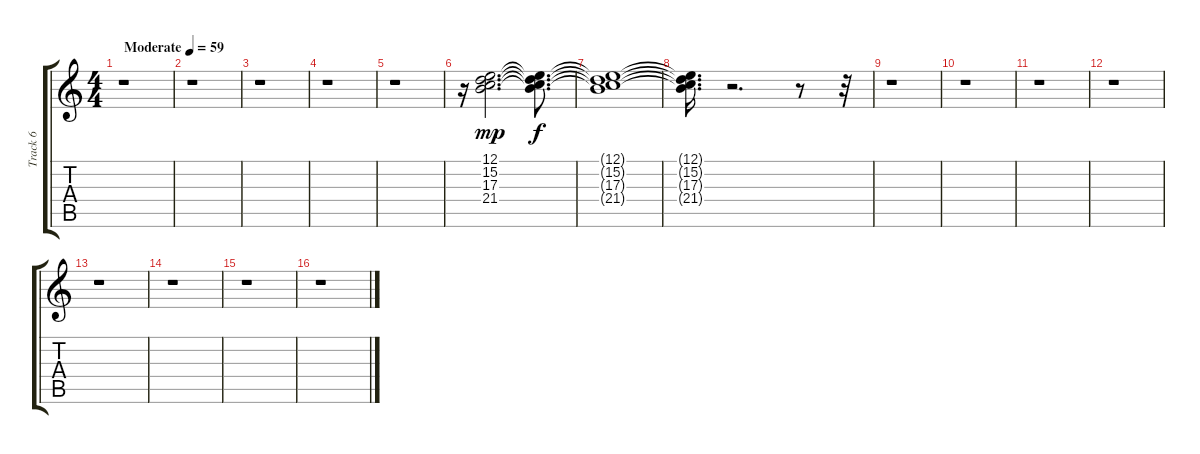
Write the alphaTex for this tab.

\track ("Track 6" "Track 6") {instrument synthvoice}
\staff {score tabs}
\tuning (E4 B3 G3 D3 A2 E2) {hide}
\ts (4 4)
\tempo (59 "Moderate")
\clef g2
\ks c
r.1{dy mp instrument synthvoice} |
r.1 |
r.1 |
r.1 |
r.1 |
r.16 (12.1 15.2 17.3 21.4).2{d} (12.1{t} 15.2{t} 17.3{t} 21.4{t}).8{d dy f} |
(12.1{t} 15.2{t} 17.3{t} 21.4{t}).1 |
(12.1{t} 15.2{t} 17.3{t} 21.4{t}).16{d} r.2{d} r.8 r.32 |
r.1 |
r.1 |
r.1 |
r.1 |
r.1 |
r.1 |
r.1 |
r.1
